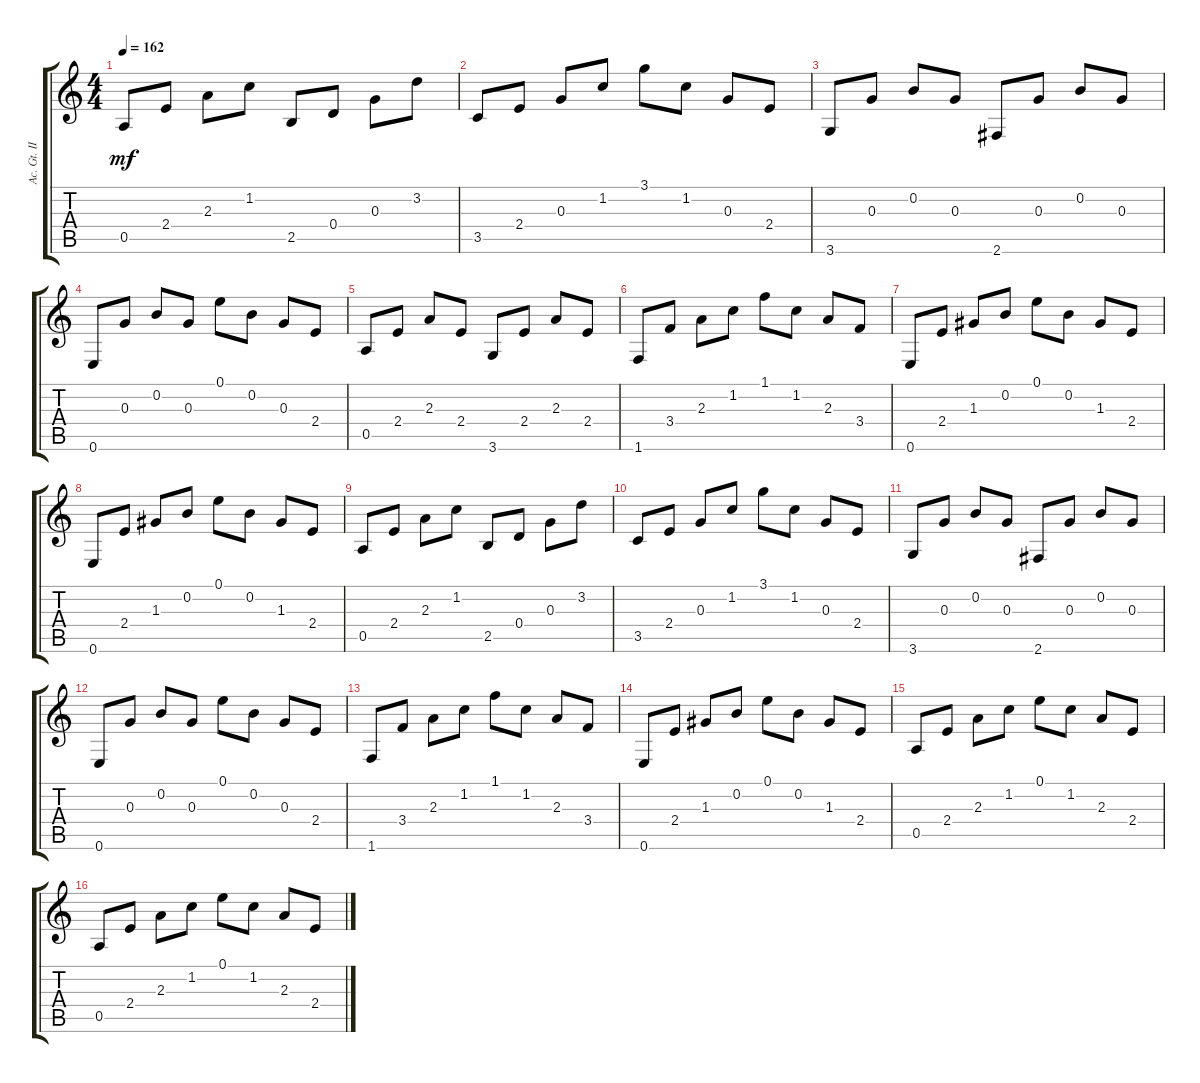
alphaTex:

\track ("Ac. Gt. II" "Ac. Gt. II") {instrument acousticguitarsteel}
\staff {score tabs}
\tuning (E4 B3 G3 D3 A2 E2) {hide}
\ts (4 4)
\tempo 162
\clef g2
\ks c
0.5.8{dy mf} 2.4.8 2.3.8 1.2.8 2.5.8 0.4.8 0.3.8 3.2.8 |
3.5.8 2.4.8 0.3.8 1.2.8 3.1.8 1.2.8 0.3.8 2.4.8 |
3.6.8 0.3.8 0.2.8 0.3.8 2.6.8 0.3.8 0.2.8 0.3.8 |
0.6.8 0.3.8 0.2.8 0.3.8 0.1.8 0.2.8 0.3.8 2.4.8 |
0.5.8 2.4.8 2.3.8 2.4.8 3.6.8 2.4.8 2.3.8 2.4.8 |
1.6.8 3.4.8 2.3.8 1.2.8 1.1.8 1.2.8 2.3.8 3.4.8 |
0.6.8 2.4.8 1.3.8 0.2.8 0.1.8 0.2.8 1.3.8 2.4.8 |
0.6.8 2.4.8 1.3.8 0.2.8 0.1.8 0.2.8 1.3.8 2.4.8 |
0.5.8 2.4.8 2.3.8 1.2.8 2.5.8 0.4.8 0.3.8 3.2.8 |
3.5.8 2.4.8 0.3.8 1.2.8 3.1.8 1.2.8 0.3.8 2.4.8 |
3.6.8 0.3.8 0.2.8 0.3.8 2.6.8 0.3.8 0.2.8 0.3.8 |
0.6.8 0.3.8 0.2.8 0.3.8 0.1.8 0.2.8 0.3.8 2.4.8 |
1.6.8 3.4.8 2.3.8 1.2.8 1.1.8 1.2.8 2.3.8 3.4.8 |
0.6.8 2.4.8 1.3.8 0.2.8 0.1.8 0.2.8 1.3.8 2.4.8 |
0.5.8 2.4.8 2.3.8 1.2.8 0.1.8 1.2.8 2.3.8 2.4.8 |
0.5.8 2.4.8 2.3.8 1.2.8 0.1.8 1.2.8 2.3.8 2.4.8
